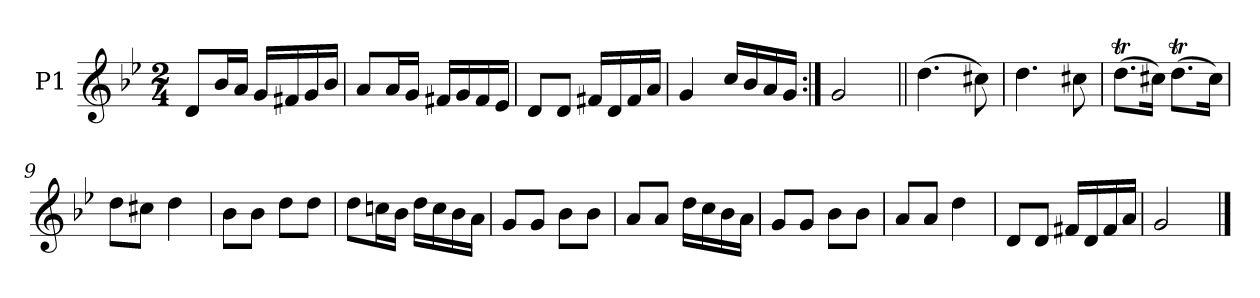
**kern
*part1
*staff1
*I"P1
*clefG2
*k[b-e-]
*g:
*M2/4
=1
8dL
16b-L
16aJJ
16gLL
16f#X
16g
16b-JJ
=2
8aL
16aL
16gJJ
16f#XLL
16g
16f#
16e-JJ
=3
8dL
8dJ
16f#XLL
16d
16f#
16aJJ
=4
4g
16ccLL
16b-
16a
16gJJ
=5:|!
2g
=6||
(4.dd
8cc#X)
=7
4.dd
8cc#X
=8
(8.ddtL
16cc#XJk)
(8.ddtL
16cc#Jk)
=9
8ddL
8cc#XJ
4dd
=10
8b-L
8b-J
8ddL
8ddJ
=11
8ddL
16ccnL
16b-JJ
16ddLL
16cc
16b-
16aJJ
=12
8gL
8gJ
8b-L
8b-J
=13
8aL
8aJ
16ddLL
16cc
16b-
16aJJ
=14
8gL
8gJ
8b-L
8b-J
=15
8aL
8aJ
4dd
=16
8dL
8dJ
16f#XLL
16d
16f#
16aJJ
=17
2g
==
*-
